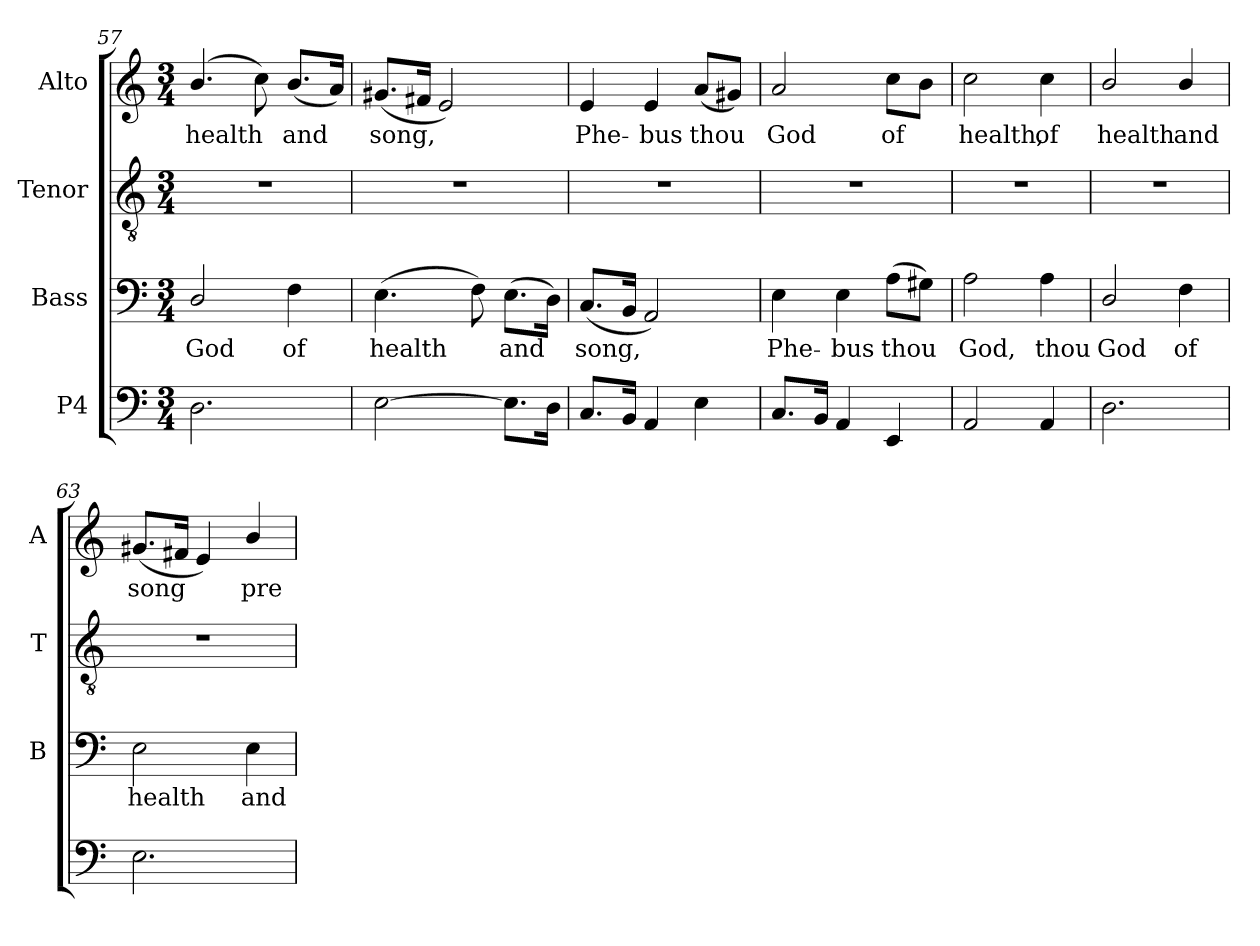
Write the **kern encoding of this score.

**kern	**kern	**text	**kern	**kern	**text
*part4	*part3	*part3	*part2	*part1	*part1
*staff4	*staff3	*staff3	*staff2	*staff1	*staff1
*I"P4	*I"Bass	*	*I"Tenor	*I"Alto	*
*	*I'B	*	*I'T	*I'A	*
*clefF4	*clefF4	*	*clefGv2	*clefG2	*
*k[]	*k[]	*	*k[]	*k[]	*
*a:	*a:	*	*a:	*a:	*
*M3/4	*M3/4	*	*M3/4	*M3/4	*
=57	=57	=57	=57	=57	=57
!	!	!LO:LY:b:color=#000000	!LO:N:vis=1	!	!
!	!	!	!	!	!LO:LY:b:color=#000000
2.Di\	2Di/	God	2.r	(4.bi/	health
.	.	.	.	8cci\)	.
!	!	!LO:LY:b:color=#000000	!	!	!
!	!	!	!	!	!LO:LY:b:color=#000000
.	4Fi\	of	.	(8.bi/L	and
.	.	.	.	16ai/Jk)	.
=58	=58	=58	=58	=58	=58
!	!	!LO:LY:b:color=#000000	!LO:N:vis=1	!	!
!	!	!	!	!	!LO:LY:b:color=#000000
[>2Ei\	(4.Ei\	health	2.r	(8.g#Xi/L	song,
.	.	.	.	16f#Xi/Jk	.
.	.	.	.	2ei/)	.
.	8Fi\)	.	.	.	.
!	!	!LO:LY:b:color=#000000	!	!	!
8.Ei\L]	(8.Ei\L	and	.	.	.
16Di\Jk	16Di\Jk)	.	.	.	.
=59	=59	=59	=59	=59	=59
!	!	!LO:LY:b:color=#000000	!LO:N:vis=1	!	!
!	!	!	!	!	!LO:LY:b:color=#000000
8.Ci/L	(8.Ci/L	song,	2.r	4ei/	Phe-
16BBi/Jk	16BBi/Jk	.	.	.	.
!	!	!	!	!	!LO:LY:b:color=#000000
4AAi/	2AAi/)	.	.	4ei/	-bus
!	!	!	!	!	!LO:LY:b:color=#000000
4Ei\	.	.	.	(8ai/L	thou
.	.	.	.	8g#Xi/J)	.
=60	=60	=60	=60	=60	=60
!	!	!LO:LY:b:color=#000000	!LO:N:vis=1	!	!
!	!	!	!	!	!LO:LY:b:color=#000000
8.Ci/L	4Ei\	Phe-	2.r	2ai/	God
16BBi/Jk	.	.	.	.	.
!	!	!LO:LY:b:color=#000000	!	!	!
4AAi/	4Ei\	-bus	.	.	.
!	!	!LO:LY:b:color=#000000	!	!	!
!	!	!	!	!	!LO:LY:b:color=#000000
4EEi/	(8Ai\L	thou	.	8cci\L	of
.	8G#Xi\J)	.	.	8bi\J	.
!!LO:LB:g=z
=61	=61	=61	=61	=61	=61
!	!	!LO:LY:b:color=#000000	!LO:N:vis=1	!	!
!	!	!	!	!	!LO:LY:b:color=#000000
2AAi/	2Ai\	God,	2.r	2cci\	health,
!	!	!LO:LY:b:color=#000000	!	!	!
!	!	!	!	!	!LO:LY:b:color=#000000
4AAi/	4Ai\	thou	.	4cci\	of
=62	=62	=62	=62	=62	=62
!	!	!LO:LY:b:color=#000000	!LO:N:vis=1	!	!
!	!	!	!	!	!LO:LY:b:color=#000000
2.Di\	2Di/	God	2.r	2bi/	health
!	!	!LO:LY:b:color=#000000	!	!	!
!	!	!	!	!	!LO:LY:b:color=#000000
.	4Fi\	of	.	4bi/	and
=63	=63	=63	=63	=63	=63
!	!	!LO:LY:b:color=#000000	!LO:N:vis=1	!	!
!	!	!	!	!	!LO:LY:b:color=#000000
2.Ei\	2Ei\	health	2.r	(8.g#Xi/L	song
.	.	.	.	16f#Xi/Jk	.
.	.	.	.	4ei/)	.
!	!	!LO:LY:b:color=#000000	!	!	!
!	!	!	!	!	!LO:LY:b:color=#000000
.	4Ei\	and	.	4bi/	pre-
=	=	=	=	=	=
*-	*-	*-	*-	*-	*-
